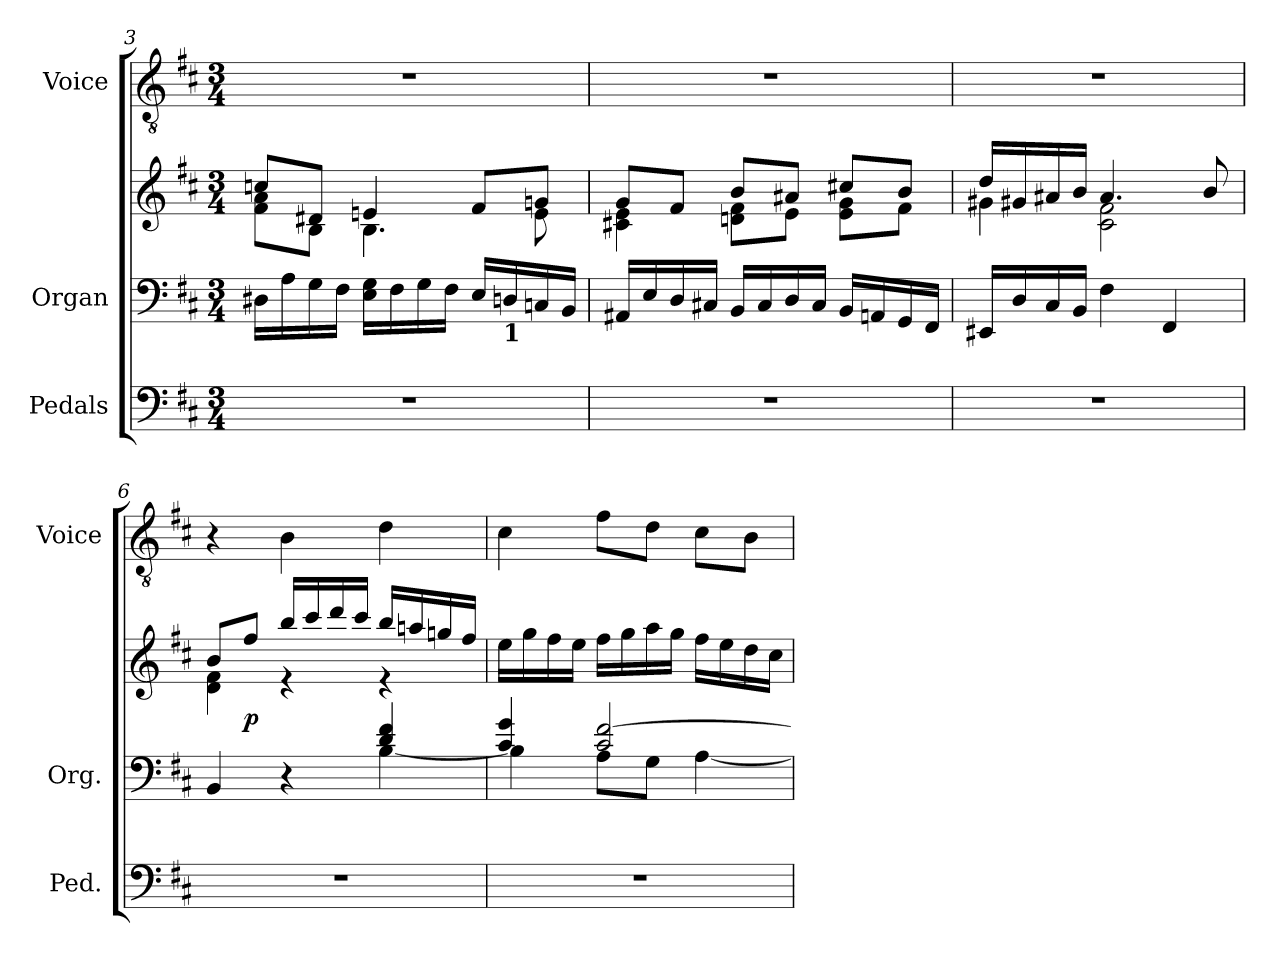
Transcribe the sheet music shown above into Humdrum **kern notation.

**kern	**kern	**kern	**dynam	**kern
*part3	*part2	*part2	*part2	*part1
*staff4	*staff3	*staff2	*staff2/3	*staff1
*I"Pedals	*I"Organ	*	*	*I"Voice
*I'Ped.	*I'Org.	*	*	*I'Voice
*clefF4	*clefF4	*clefG2	*	*clefGv2
*	*	*	*	*ITrd7c12
*k[f#c#]	*k[f#c#]	*k[f#c#]	*	*k[f#c#]
*b:	*b:	*b:	*	*b:
*M3/4	*M3/4	*M3/4	*	*M3/4
=3	=3	=3	=3	=3
!LO:N:vis=1	!	!	!	!LO:N:vis=1
*	*	*^	*	*
2.r	16D#Xi\LL	8ccni/L	8f#i\ 8aiL	.	2.r
.	16Ai\	.	.	.	.
.	16Gi\	8d#Xi/J	8Bi\J	.	.
.	16F#i\JJ	.	.	.	.
.	16Ei\ 16GiLL	4eni/	4.Bi\	.	.
.	16F#i\	.	.	.	.
.	16Gi\	.	.	.	.
.	16F#i\JJ	.	.	.	.
.	16Ei/LL	8f#i/L	.	.	.
!	!LO:TX:b:B:t=1	!	!	!	!
.	16Dni/	.	.	.	.
.	16Cni/	8gni/J	8ei\	.	.
.	16BBi/JJ	.	.	.	.
=4	=4	=4	=4	=4	=4
!LO:N:vis=1	!	!	!	!	!LO:N:vis=1
2.r	16AA#Xi/LL	8gi/L	4c#Xi\ 4ei	.	2.r
.	16Ei/	.	.	.	.
.	16Di/	8f#i/J	.	.	.
.	16C#Xi/JJ	.	.	.	.
.	16BBi/LL	8bi/L	8dni\ 8f#iL	.	.
.	16C#i/	.	.	.	.
.	16Di/	8a#Xi/J	8ei\J	.	.
.	16C#i/JJ	.	.	.	.
.	16BBi/LL	8cc#Xi/L	8ei\ 8giL	.	.
.	16AAni/	.	.	.	.
.	16GGi/	8bi/J	8f#i\J	.	.
.	16FF#i/JJ	.	.	.	.
!!LO:LB:g=z
=5	=5	=5	=5	=5	=5
!LO:N:vis=1	!	!	!	!	!LO:N:vis=1
2.r	16EE#Xi/LL	16ddi/LL	4g#Xi\	.	2.r
.	16Di/	16g#Xi/	.	.	.
.	16C#i/	16a#Xi/	.	.	.
.	16BBi/JJ	16bi/JJ	.	.	.
.	4F#i\	4.a#i/	2c#i\ 2f#i	.	.
.	4FF#i/	.	.	.	.
.	.	8bi/	.	.	.
=6	=6	=6	=6	=6	=6
!LO:N:vis=1	!	!	!	!	!
*	*^	*	*	*	*
2.r	4BBi/	2ryy	8bi/L	4di\ 4f#i	.	4r
.	.	.	8ff#i/J	.	p	.
.	4r	.	16bbi/LL	4r	.	4BBi\
.	.	.	16ccc#i/	.	.	.
.	.	.	16dddi/	.	.	.
.	.	.	16ccc#i/JJ	.	.	.
.	4di/ 4f#i	[<4Bi\	16bbi/LL	4r	.	4Di\
.	.	.	16aani/	.	.	.
.	.	.	16ggni/	.	.	.
.	.	.	16ff#i/JJ	.	.	.
*	*	*	*v	*v	*	*
=7	=7	=7	=7	=7	=7
!LO:N:vis=1	!	!	!	!	!
2.r	4c#i/ 4gi	4Bi\]	16eei\LL	.	4C#i\
.	.	.	16ggi\	.	.
.	.	.	16ff#i\	.	.
.	.	.	16eei\JJ	.	.
.	2c#i/ [>2f#i	8Ai\L	16ff#i\LL	.	8F#i\L
.	.	.	16ggi\	.	.
.	.	8Gi\J	16aai\	.	8Di\J
.	.	.	16ggi\JJ	.	.
.	.	[<4Ai\	16ff#i\LL	.	8C#i\L
.	.	.	16eei\	.	.
.	.	.	16ddi\	.	8BBi\J
.	.	.	16cc#i\JJ	.	.
*	*v	*v	*	*	*
=	=	=	=	=
*-	*-	*-	*-	*-
